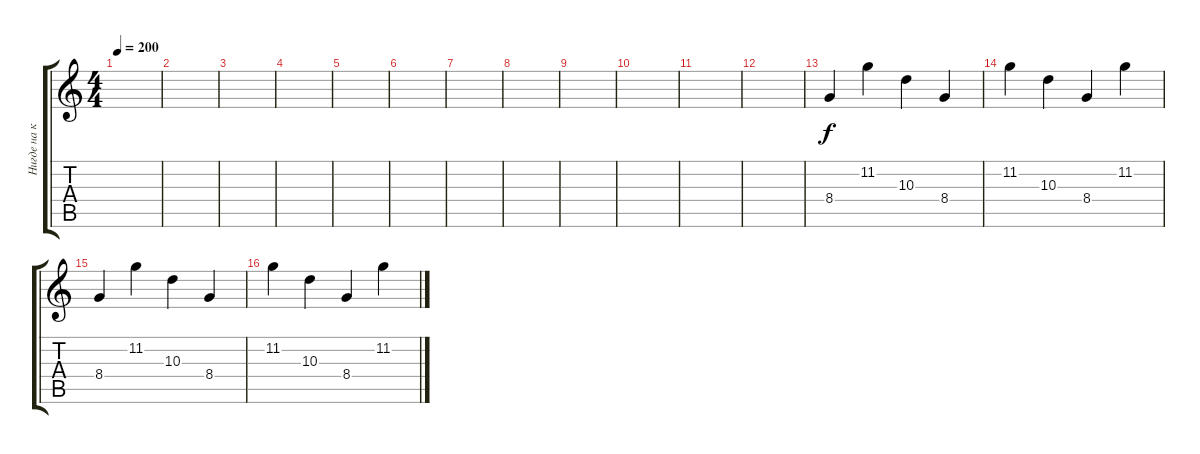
\track ("Нигде на концертах не играющая гитара 1" "Нигде на к") {instrument acousticguitarsteel}
\staff {score tabs}
\tuning (Db4 Ab3 E3 B2 Gb2 B1) {hide}
\ts (4 4)
\tempo 200
\clef g2
\ks c
|
|
|
|
|
|
|
|
|
|
|
|
8.4.4 11.2.4 10.3.4 8.4.4 |
11.2.4 10.3.4 8.4.4 11.2.4 |
8.4.4 11.2.4 10.3.4 8.4.4 |
11.2.4 10.3.4 8.4.4 11.2.4
